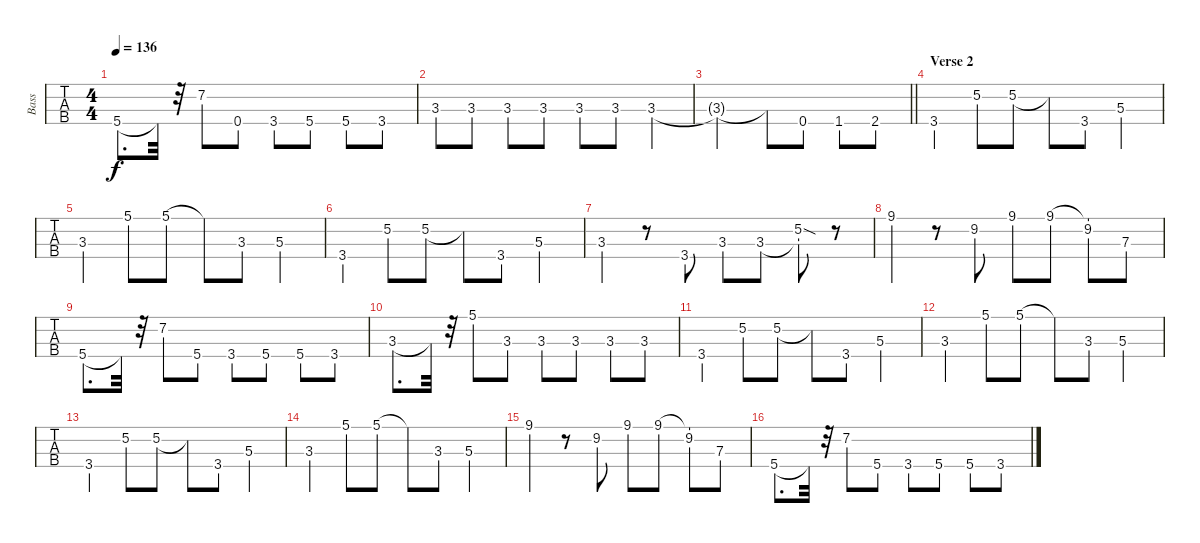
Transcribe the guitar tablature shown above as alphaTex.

\track ("Bass" "Bass") {instrument electricbassfinger}
\staff {tabs}
\tuning (G2 D2 A1 E1) {hide}
\ts (4 4)
\tempo 136
\clef f4
\ks g
5.4.8{d dy f} 5.4{t}.32 r.32 7.2.8 0.4.8 3.4.8 5.4.8 5.4.8 3.4.8 |
3.3.8 3.3.8 3.3.8 3.3.8 3.3.8 3.3.8 3.3.4 |
\barLineRight lightlight
3.3{t}.2 3.3{t}.8 0.4.8 1.4.8 2.4.8 |
\section ("" "Verse 2")
3.4{st}.4 5.2{st}.8 5.2.8 5.2{t}.8 3.4{st}.8 5.3.4 |
3.3{st}.4 5.1{st}.8 5.1.8 5.1{t}.8 3.3{st}.8 5.3.4 |
3.4{st}.4 5.2{st}.8 5.2.8 5.2{t}.8 3.4{st}.8 5.3.4 |
3.3{st}.4 r.8 3.4.8 3.3{st}.8 3.3.8 (5.2{sod} 3.3{t}).8 r.8 |
9.1.4 r.8 9.2.8 9.1{st}.8 9.1.8 (9.1{t} 9.2).8 7.3.8 |
5.4.8{d} 5.4{t}.32 r.32 7.2.8 5.4.8 3.4.8 5.4.8 5.4.8 3.4.8 |
3.3.8{d} 3.3{t}.32 r.32 5.1.8 3.3.8 3.3.8 3.3.8 3.3.8 3.3.8 |
3.4{st}.4 5.2{st}.8 5.2.8 5.2{t}.8 3.4{st}.8 5.3.4 |
3.3{st}.4 5.1{st}.8 5.1.8 5.1{t}.8 3.3{st}.8 5.3.4 |
3.4{st}.4 5.2{st}.8 5.2.8 5.2{t}.8 3.4{st}.8 5.3.4 |
3.3{st}.4 5.1{st}.8 5.1.8 5.1{t}.8 3.3{st}.8 5.3.4 |
9.1.4 r.8 9.2.8 9.1{st}.8 9.1.8 (9.1{t} 9.2).8 7.3.8 |
5.4.8{d} 5.4{t}.32 r.32 7.2.8 5.4.8 3.4.8 5.4.8 5.4.8 3.4.8
